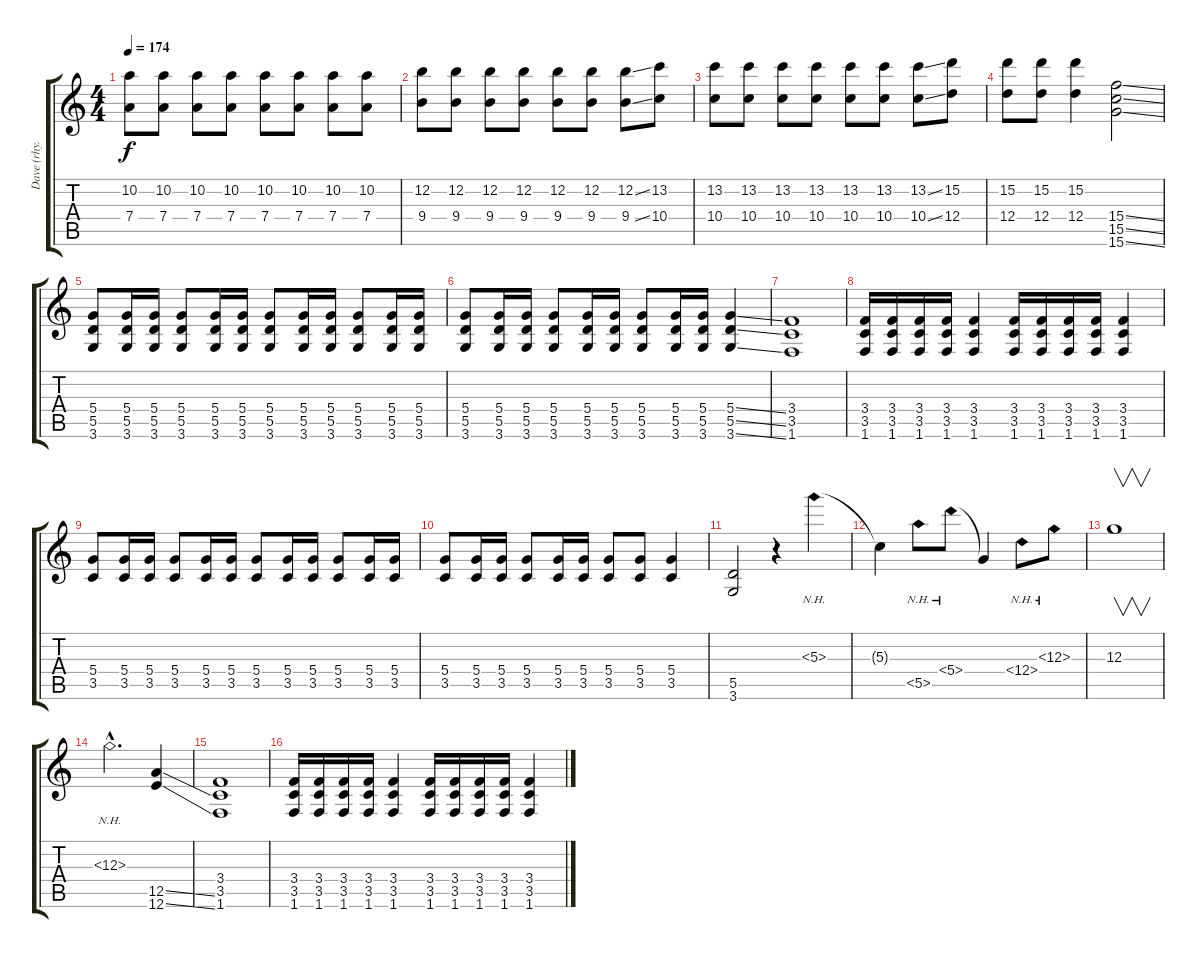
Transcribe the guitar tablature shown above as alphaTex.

\track ("Dave (rhy. guitar + solo)" "Dave (rhy.") {instrument distortionguitar}
\staff {score tabs}
\tuning (E4 B3 G3 D3 A2 E2) {hide}
\ts (4 4)
\tempo 174
\clef g2
\ks c
(10.2 7.4).8{dy f} (10.2 7.4).8 (10.2 7.4).8 (10.2 7.4).8 (10.2 7.4).8 (10.2 7.4).8 (10.2 7.4).8 (10.2 7.4).8 |
(12.2 9.4).8 (12.2 9.4).8 (12.2 9.4).8 (12.2 9.4).8 (12.2 9.4).8 (12.2 9.4).8 (12.2{ss} 9.4{ss}).8 (13.2 10.4).8 |
(13.2 10.4).8 (13.2 10.4).8 (13.2 10.4).8 (13.2 10.4).8 (13.2 10.4).8 (13.2 10.4).8 (13.2{ss} 10.4{ss}).8 (15.2 12.4).8 |
(15.2 12.4).8 (15.2 12.4).8 (15.2 12.4).4 (15.4{ss} 15.5{ss} 15.6{ss}).2 |
(5.4 5.5 3.6).8 (5.4 5.5 3.6).16 (5.4 5.5 3.6).16 (5.4 5.5 3.6).8 (5.4 5.5 3.6).16 (5.4 5.5 3.6).16 (5.4 5.5 3.6).8 (5.4 5.5 3.6).16 (5.4 5.5 3.6).16 (5.4 5.5 3.6).8 (5.4 5.5 3.6).16 (5.4 5.5 3.6).16 |
(5.4 5.5 3.6).8 (5.4 5.5 3.6).16 (5.4 5.5 3.6).16 (5.4 5.5 3.6).8 (5.4 5.5 3.6).16 (5.4 5.5 3.6).16 (5.4 5.5 3.6).8 (5.4 5.5 3.6).16 (5.4 5.5 3.6).16 (5.4{ss} 5.5{ss} 3.6{ss}).4 |
(3.4 3.5 1.6).1 |
(3.4 3.5 1.6).16 (3.4 3.5 1.6).16 (3.4 3.5 1.6).16 (3.4 3.5 1.6).16 (3.4 3.5 1.6).4 (3.4 3.5 1.6).16 (3.4 3.5 1.6).16 (3.4 3.5 1.6).16 (3.4 3.5 1.6).16 (3.4 3.5 1.6).4 |
(5.4 3.5).8 (5.4 3.5).16 (5.4 3.5).16 (5.4 3.5).8 (5.4 3.5).16 (5.4 3.5).16 (5.4 3.5).8 (5.4 3.5).16 (5.4 3.5).16 (5.4 3.5).8 (5.4 3.5).16 (5.4 3.5).16 |
(5.4 3.5).8 (5.4 3.5).16 (5.4 3.5).16 (5.4 3.5).8 (5.4 3.5).16 (5.4 3.5).16 (5.4 3.5).8 (5.4 3.5).8 (5.4 3.5).4 |
(5.5 3.6).2 r.4 5.3{nh}.4 |
5.3{t}.4 5.5{nh}.8 5.4{nh}.8 5.4{t}.4 12.4{nh}.8 12.3{nh}.8 |
12.3.1{v} |
12.3{nh hac}.2{d} (12.5{ss} 12.6{ss}).4 |
(3.4 3.5 1.6).1 |
(3.4 3.5 1.6).16 (3.4 3.5 1.6).16 (3.4 3.5 1.6).16 (3.4 3.5 1.6).16 (3.4 3.5 1.6).4 (3.4 3.5 1.6).16 (3.4 3.5 1.6).16 (3.4 3.5 1.6).16 (3.4 3.5 1.6).16 (3.4 3.5 1.6).4
